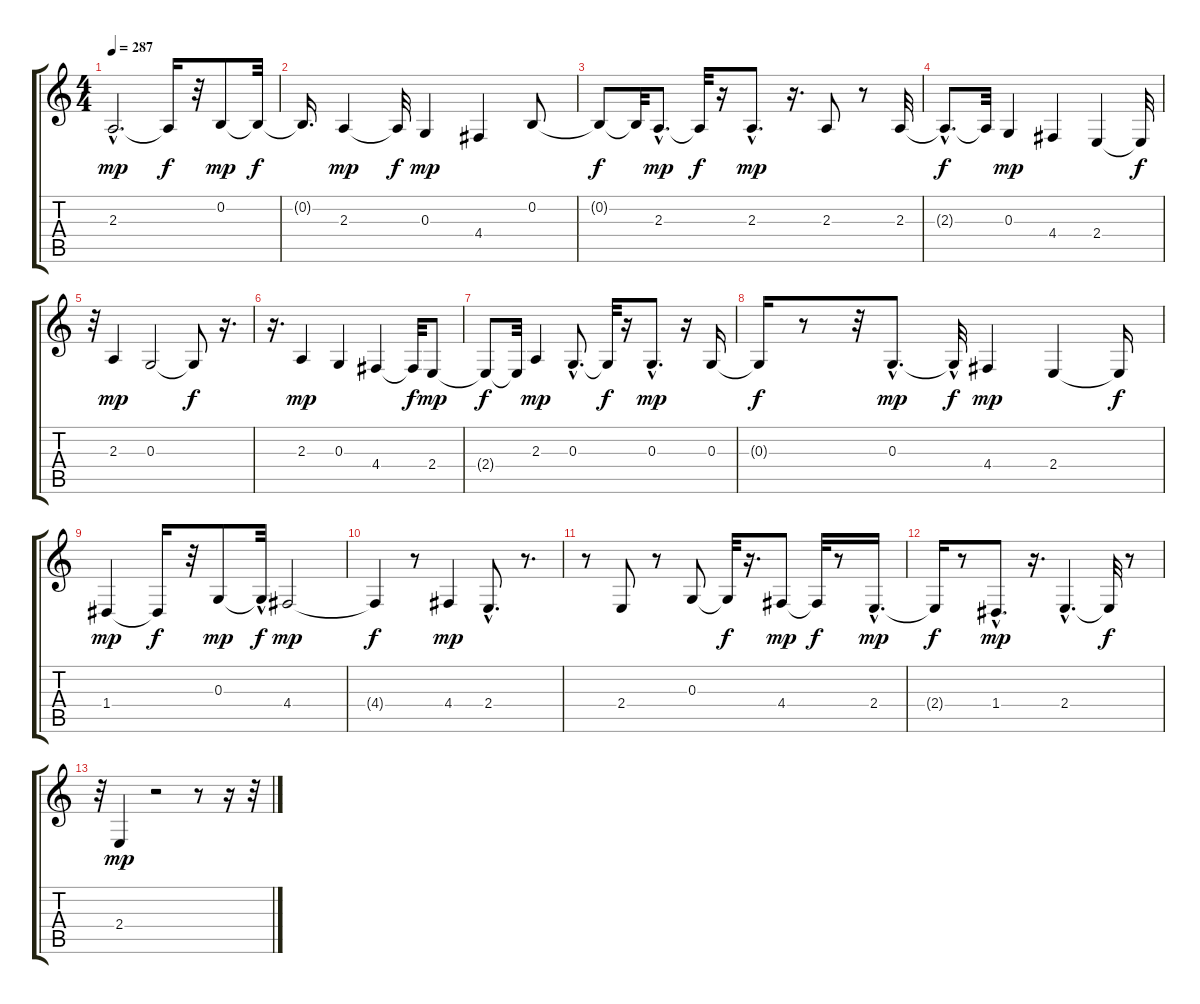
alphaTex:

\track "" {instrument tangoaccordion}
\staff {score tabs}
\tuning (E4 B3 G3 D3 A2 E2) {hide}
\ts (4 4)
\tempo 287
\clef g2
\ks c
2.3{hac}.2{d dy mp} 2.3{t}.16{dy f} r.32 0.2.8{dy mp} 0.2{t}.32{dy f} |
0.2{t}.16{d} 2.3.4{dy mp} 2.3{t}.32{dy f} 0.3.4{dy mp} 4.4.4 0.2.8 |
0.2{t}.8{dy f} 0.2{t}.32 2.3{hac}.8{d dy mp} 2.3{t}.32{dy f} r.16 2.3{hac}.8{d dy mp} r.16{d} 2.3.8 r.8 2.3.32 |
2.3{hac t}.8{d dy f} 2.3{t}.32 0.3.4{dy mp} 4.4.4 2.4.4 2.4{t}.32{dy f} |
r.32 2.3.4{dy mp} 0.3.2 0.3{t}.8{dy f} r.16{d} |
r.16{d} 2.3.4{dy mp} 0.3.4 4.4.4 4.4{t}.32{dy f} 2.4.8{dy mp} |
2.4{t}.8{dy f} 2.4{t}.32 2.3.4{dy mp} 0.3{hac}.8{d} 0.3{t}.32{dy f} r.16 0.3{hac}.8{d dy mp} r.16 0.3.16 |
0.3{t}.16{dy f} r.8 r.32 0.3{hac}.8{d dy mp} 0.3{hac t}.32{dy f} 4.4.4{dy mp} 2.4.4 2.4{t}.16{dy f} |
1.4.4{dy mp} 1.4{t}.16{dy f} r.32 0.3.8{dy mp} 0.3{hac t}.32{dy f} 4.4.2{dy mp} |
4.4{t}.4{dy f} r.8 4.4.4{dy mp} 2.4{hac}.8{d} r.8{d} |
r.8 2.4.8 r.8 0.3.8 0.3{t}.32{dy f} r.16{d} 4.4.8{dy mp} 4.4{t}.32{dy f} r.8 2.4{hac}.16{d dy mp} |
2.4{t}.16{dy f} r.8 1.4{hac}.8{d dy mp} r.16{d} 2.4{hac}.4{d} 2.4{t}.32{dy f} r.8 |
r.32 2.4.4{dy mp} r.2 r.8 r.16 r.32
